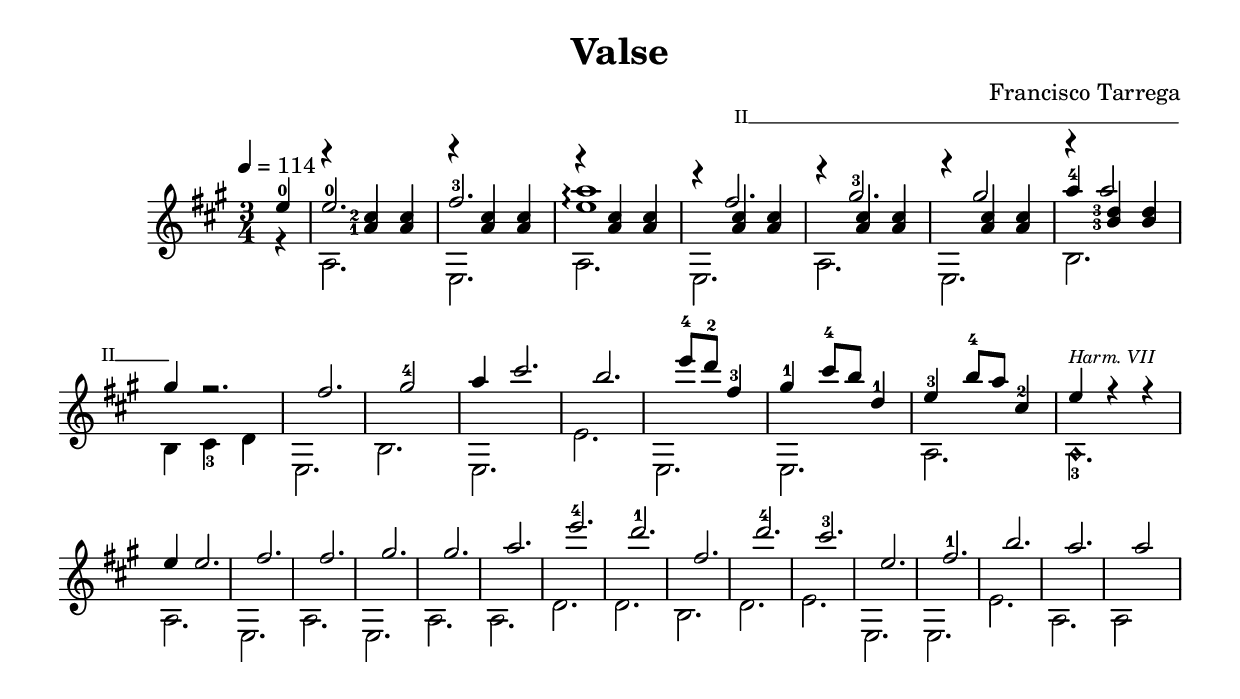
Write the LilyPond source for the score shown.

\version "2.22.2"
\language "deutsch"
\header{
  title = "Valse"
  composer = "Francisco Tarrega"
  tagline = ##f
}
bbarre =
#(define-music-function (barre location str bottom top music) (string? ly:pitch? ly:pitch? ly:music?)
   (let ((elts (extract-named-music music '(NoteEvent EventChord))))
     (if (pair? elts)
         (let ((first-element (first elts))
               (last-element (last elts)))
           (set! (ly:music-property first-element 'articulations)
                 (cons (make-music 'TextSpanEvent 'span-direction -1)
                       (ly:music-property first-element 'articulations)))
           (set! (ly:music-property last-element 'articulations)
                 (cons (make-music 'TextSpanEvent 'span-direction 1)
                       (ly:music-property last-element 'articulations))))))
   #{
   <a e>1\arpeggio
       \once \override TextSpanner.font-size = #-2
       \once \override TextSpanner.font-shape = #'upright
       \once \override TextSpanner.staff-padding = #3
       \once \override TextSpanner.style = #'line
       \once \override TextSpanner.to-barline = ##f
       \once \override TextSpanner.bound-details =
            #`((left
                (text . ,#{ \markup { #str } #})
                (text . ,#{ \markup { \draw-line #'( 0 . -.5) } #})
                (Y . 0)
                (padding . 0.25)
                (attach-dir . -2))
               (right
                (Y . 0)
                (padding . 0.25)
                (attach-dir . 2)))
%% uncomment this line for make full barred
      % \once \override TextSpanner.bound-details.left.text = \markup{"B" #str}
      $music
#})

global = {
  \set fingeringOrientations = #'(left)
  \mergeDifferentlyHeadedOn
  \mergeDifferentlyDottedOn
  \key a \major
  \time 3/4
  \partial 4
}

melodyone = \relative  {
  \global
  \voiceOne
  e''4-0
  e2.-0
  fis2.-3
  \bbarre #"II" a d {fis2.
  gis2.-3
  gis2 a4-4
  a2 gis4
  } %\bbarre #"II" {
  %fis2. }

  r2.
  fis2.
  gis2-4 a4
  cis2.
  h2.
  e8-4 d8-2 fis,4-3 gis4-1
  cis8-4 h8 d,4-1 e4-3
  h'8-4 a8 cis,4-2 e4
  r4 r4

  e4
  e2.
  fis2.
  fis2.
  gis2.
  gis2.
  a2.
  e'2.-4
  d2.-1
  fis,2.
  d'2.-4
  cis2.-3
  e,2.
  fis2.-1
  h2.
  a2.
  a2
}

melodytwo = \relative  {
  \global
  \voiceThree
  s4
  r4 <a'-1 cis-2>4 <a cis>4
  r4 <a cis>4 <a cis>4
  r4 <a cis>4 <a cis>4
  r4 <a cis>4 <a cis>4
  r4 <a cis>4 <a cis>4
  r4 <a cis>4 <a cis>4
  r4 <h-3 d-3>4 <h d>4

  %r2.
}

bass = \relative {
  \global
  \voiceTwo
  r4
  a2.
  e2.
  a2.
  e2.
  a2.
  e2.
  h'2.

  h4 cis4-3 d4
  e,2.
  h'2.
  e,2.
  e'2.
  e,2.
  e2.
  a2.
  \override NoteHead.style = #'harmonic-mixed
  a2.-3^\markup { \italic \fontsize #-2 "Harm. VII" }
  \revert NoteHead.style

  a2.
  e2.
  a2.
  e2.
  a2.
  a2.
  d2.
  d2.
  h2.
  d2.
  e2.
  e,2.
  e2.
  e'2.
  a,2.
  a2
}

\score {
  \new Staff = "guitar" <<
    \tempo 4 = 114
    \context Voice = "upper" { \melodyone }
    \context Voice = "middle" { \melodytwo }
    \context Voice = "lower" { \bass }
  >>
  \layout {
    \context {
      \Score
      \remove "Bar_number_engraver"
      \override Fingering.staff-padding = #'()
      \omit TupletNumber
      \override TupletBracket.bracket-visibility = ##f
    }
  }
}
